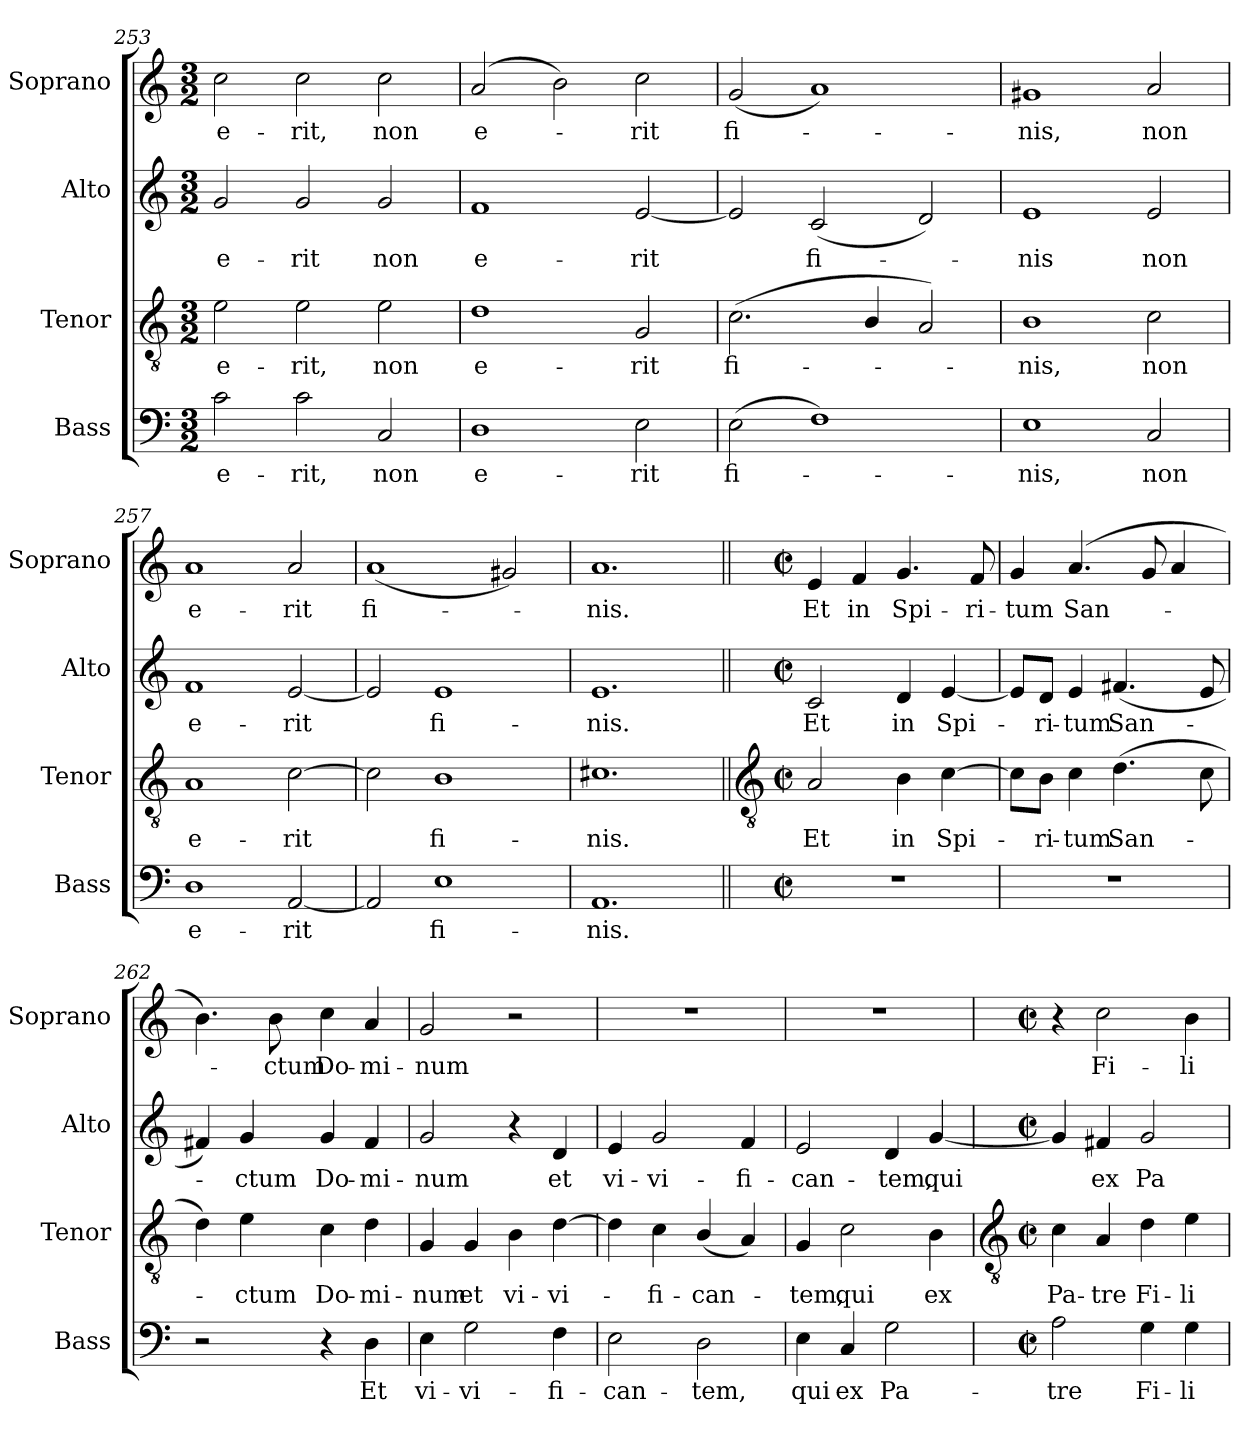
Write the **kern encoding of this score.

**kern	**text	**kern	**text	**kern	**text	**kern	**text
*part4	*part4	*part3	*part3	*part2	*part2	*part1	*part1
*staff4	*staff4	*staff3	*staff3	*staff2	*staff2	*staff1	*staff1
*I"Bass	*	*I"Tenor	*	*I"Alto	*	*I"Soprano	*
*I'Bass	*	*I'Tenor	*	*I'Alto	*	*I'Soprano	*
*clefF4	*	*clefGv2	*	*clefG2	*	*clefG2	*
*k[]	*	*k[]	*	*k[]	*	*k[]	*
*C:	*	*C:	*	*C:	*	*C:	*
*M3/2	*	*M3/2	*	*M3/2	*	*M3/2	*
=253	=253	=253	=253	=253	=253	=253	=253
!	!LO:LY:b	!	!LO:LY:b	!	!LO:LY:b	!	!LO:LY:b
2c	e-	2e	e-	2g	e-	2cc	e-
!	!LO:LY:b	!	!LO:LY:b	!	!LO:LY:b	!	!LO:LY:b
2c	-rit,	2e	-rit,	2g	-rit	2cc	-rit,
!	!LO:LY:b	!	!LO:LY:b	!	!LO:LY:b	!	!LO:LY:b
2C	non	2e	non	2g	non	2cc	non
=254	=254	=254	=254	=254	=254	=254	=254
!	!LO:LY:b	!	!LO:LY:b	!	!LO:LY:b	!	!LO:LY:b
1D	e-	1d	e-	1f	e-	(<2a	e-
.	.	.	.	.	.	2b)	.
!	!LO:LY:b	!	!LO:LY:b	!	!LO:LY:b	!	!LO:LY:b
2E	-rit	2G	-rit	[2e	-rit	2cc	rit
=255	=255	=255	=255	=255	=255	=255	=255
!	!LO:LY:b	!	!LO:LY:b	!	!	!	!LO:LY:b
(>2E	fi-	(<2.c	fi-	2e]	.	(<2g	fi-
!	!	!	!	!	!LO:LY:b	!	!
1F)	.	.	.	(<2c	fi-	1a)	.
.	.	4B/	.	.	.	.	.
.	.	2A)	.	2d)	.	.	.
=256	=256	=256	=256	=256	=256	=256	=256
!	!LO:LY:b	!	!LO:LY:b	!	!LO:LY:b	!	!LO:LY:b
1E	nis,	1B	nis,	1e	nis	1g#X	nis,
!	!LO:LY:b	!	!LO:LY:b	!	!LO:LY:b	!	!LO:LY:b
2C	non	2c	non	2e	non	2a	non
=257	=257	=257	=257	=257	=257	=257	=257
!	!LO:LY:b	!	!LO:LY:b	!	!LO:LY:b	!	!LO:LY:b
1D	e-	1A	e-	1f	e-	1a	e-
!	!LO:LY:b	!	!LO:LY:b	!	!LO:LY:b	!	!LO:LY:b
[2AA	-rit	[2c	-rit	[2e	-rit	2a	-rit
=258	=258	=258	=258	=258	=258	=258	=258
!	!	!	!	!	!	!	!LO:LY:b
2AA]	.	2c]	.	2e]	.	(<1a	fi-
!	!LO:LY:b	!	!LO:LY:b	!	!LO:LY:b	!	!
1E	fi-	1B	fi-	1e	fi-	.	.
.	.	.	.	.	.	2g#X)	.
=259	=259	=259	=259	=259	=259	=259	=259
!	!LO:LY:b	!	!LO:LY:b	!	!LO:LY:b	!	!LO:LY:b
1.AA	-nis.	1.c#X	-nis.	1.e	-nis.	1.a	nis.
!!LO:LB:g=z
=260||	=260||	=260||	=260||	=260||	=260||	=260||	=260||
*	*	*clefGv2	*	*	*	*	*
*M2/2	*	*M2/2	*	*M2/2	*	*M2/2	*
*met(c|)	*	*met(c|)	*	*met(c|)	*	*met(c|)	*
!	!	!	!LO:LY:b	!	!LO:LY:b	!	!LO:LY:b
1r	.	2A	Et	2c	Et	4e	Et
!	!	!	!	!	!	!	!LO:LY:b
.	.	.	.	.	.	4f	in
!	!	!	!LO:LY:b	!	!LO:LY:b	!	!LO:LY:b
.	.	4B	in	4d	in	4.g	Spi-
!	!	!	!LO:LY:b	!	!LO:LY:b	!	!
.	.	[4c	Spi-	[4e	Spi-	.	.
!	!	!	!	!	!	!	!LO:LY:b
.	.	.	.	.	.	8f	-ri-
=261	=261	=261	=261	=261	=261	=261	=261
!	!	!	!	!	!	!	!LO:LY:b
1r	.	8c\L]	.	8e/L]	.	4g	-tum
!	!	!	!LO:LY:b	!	!LO:LY:b	!	!
.	.	8B\J	ri-	8d/J	ri-	.	.
!	!	!	!LO:LY:b	!	!LO:LY:b	!	!LO:LY:b
.	.	4c	-tum	4e	-tum	(<4.a	San-
!	!	!	!LO:LY:b	!	!LO:LY:b	!	!
.	.	(>4.d	San-	(<4.f#X	San-	.	.
.	.	.	.	.	.	8g	.
.	.	.	.	.	.	4a	.
.	.	8c	.	8e	.	.	.
=262	=262	=262	=262	=262	=262	=262	=262
2r	.	4d)	.	4f#X)	.	4.b)	.
!	!	!	!LO:LY:b	!	!LO:LY:b	!	!
.	.	4e	ctum	4g	ctum	.	.
!	!	!	!	!	!	!	!LO:LY:b
.	.	.	.	.	.	8b	ctum
!	!	!	!LO:LY:b	!	!LO:LY:b	!	!LO:LY:b
4r	.	4c	Do-	4g	Do-	4cc	Do-
!	!LO:LY:b	!	!LO:LY:b	!	!LO:LY:b	!	!LO:LY:b
4D	Et	4d	-mi-	4f#	-mi-	4a	-mi-
=263	=263	=263	=263	=263	=263	=263	=263
!	!LO:LY:b	!	!LO:LY:b	!	!LO:LY:b	!	!LO:LY:b
4E	vi-	4G	-num	2g	-num	2g	-num
!	!LO:LY:b	!	!LO:LY:b	!	!	!	!
2G	-vi-	4G	et	.	.	.	.
!	!	!	!LO:LY:b	!	!	!	!
.	.	4B	vi-	4r	.	2r	.
!	!LO:LY:b	!	!LO:LY:b	!	!LO:LY:b	!	!
4F	-fi-	[4d	-vi-	4d	et	.	.
=264	=264	=264	=264	=264	=264	=264	=264
!	!LO:LY:b	!	!	!	!LO:LY:b	!	!
2E	-can-	4d]	.	4e	vi-	1r	.
!	!	!	!LO:LY:b	!	!LO:LY:b	!	!
.	.	4c	fi-	2g	-vi-	.	.
!	!LO:LY:b	!	!LO:LY:b	!	!	!	!
2D	-tem,	(<4B/	-can-	.	.	.	.
!	!	!	!	!	!LO:LY:b	!	!
.	.	4A)	.	4f	-fi-	.	.
=265	=265	=265	=265	=265	=265	=265	=265
!	!LO:LY:b	!	!LO:LY:b	!	!LO:LY:b	!	!
4E	qui	4G	tem,	2e	-can-	1r	.
!	!LO:LY:b	!	!LO:LY:b	!	!	!	!
4C	ex	2c	qui	.	.	.	.
!	!LO:LY:b	!	!	!	!LO:LY:b	!	!
2G	Pa-	.	.	4d	-tem,	.	.
!	!	!	!LO:LY:b	!	!LO:LY:b	!	!
.	.	4B	ex	[4g	qui	.	.
!!LO:LB:g=z
=266	=266	=266	=266	=266	=266	=266	=266
*	*	*clefGv2	*	*	*	*	*
*M2/2	*	*M2/2	*	*M2/2	*	*M2/2	*
*met(c|)	*	*met(c|)	*	*met(c|)	*	*met(c|)	*
!	!LO:LY:b	!	!LO:LY:b	!	!	!	!
2A	-tre	4c	Pa-	4g]	.	4r	.
!	!	!	!LO:LY:b	!	!LO:LY:b	!	!LO:LY:b
.	.	4A	-tre	4f#X	ex	2cc	Fi-
!	!LO:LY:b	!	!LO:LY:b	!	!LO:LY:b	!	!
4G	Fi-	4d	Fi-	2g	Pa-	.	.
!	!LO:LY:b	!	!LO:LY:b	!	!	!	!LO:LY:b
4G	-li-	4e	-li-	.	.	4b	-li-
=	=	=	=	=	=	=	=
*-	*-	*-	*-	*-	*-	*-	*-
